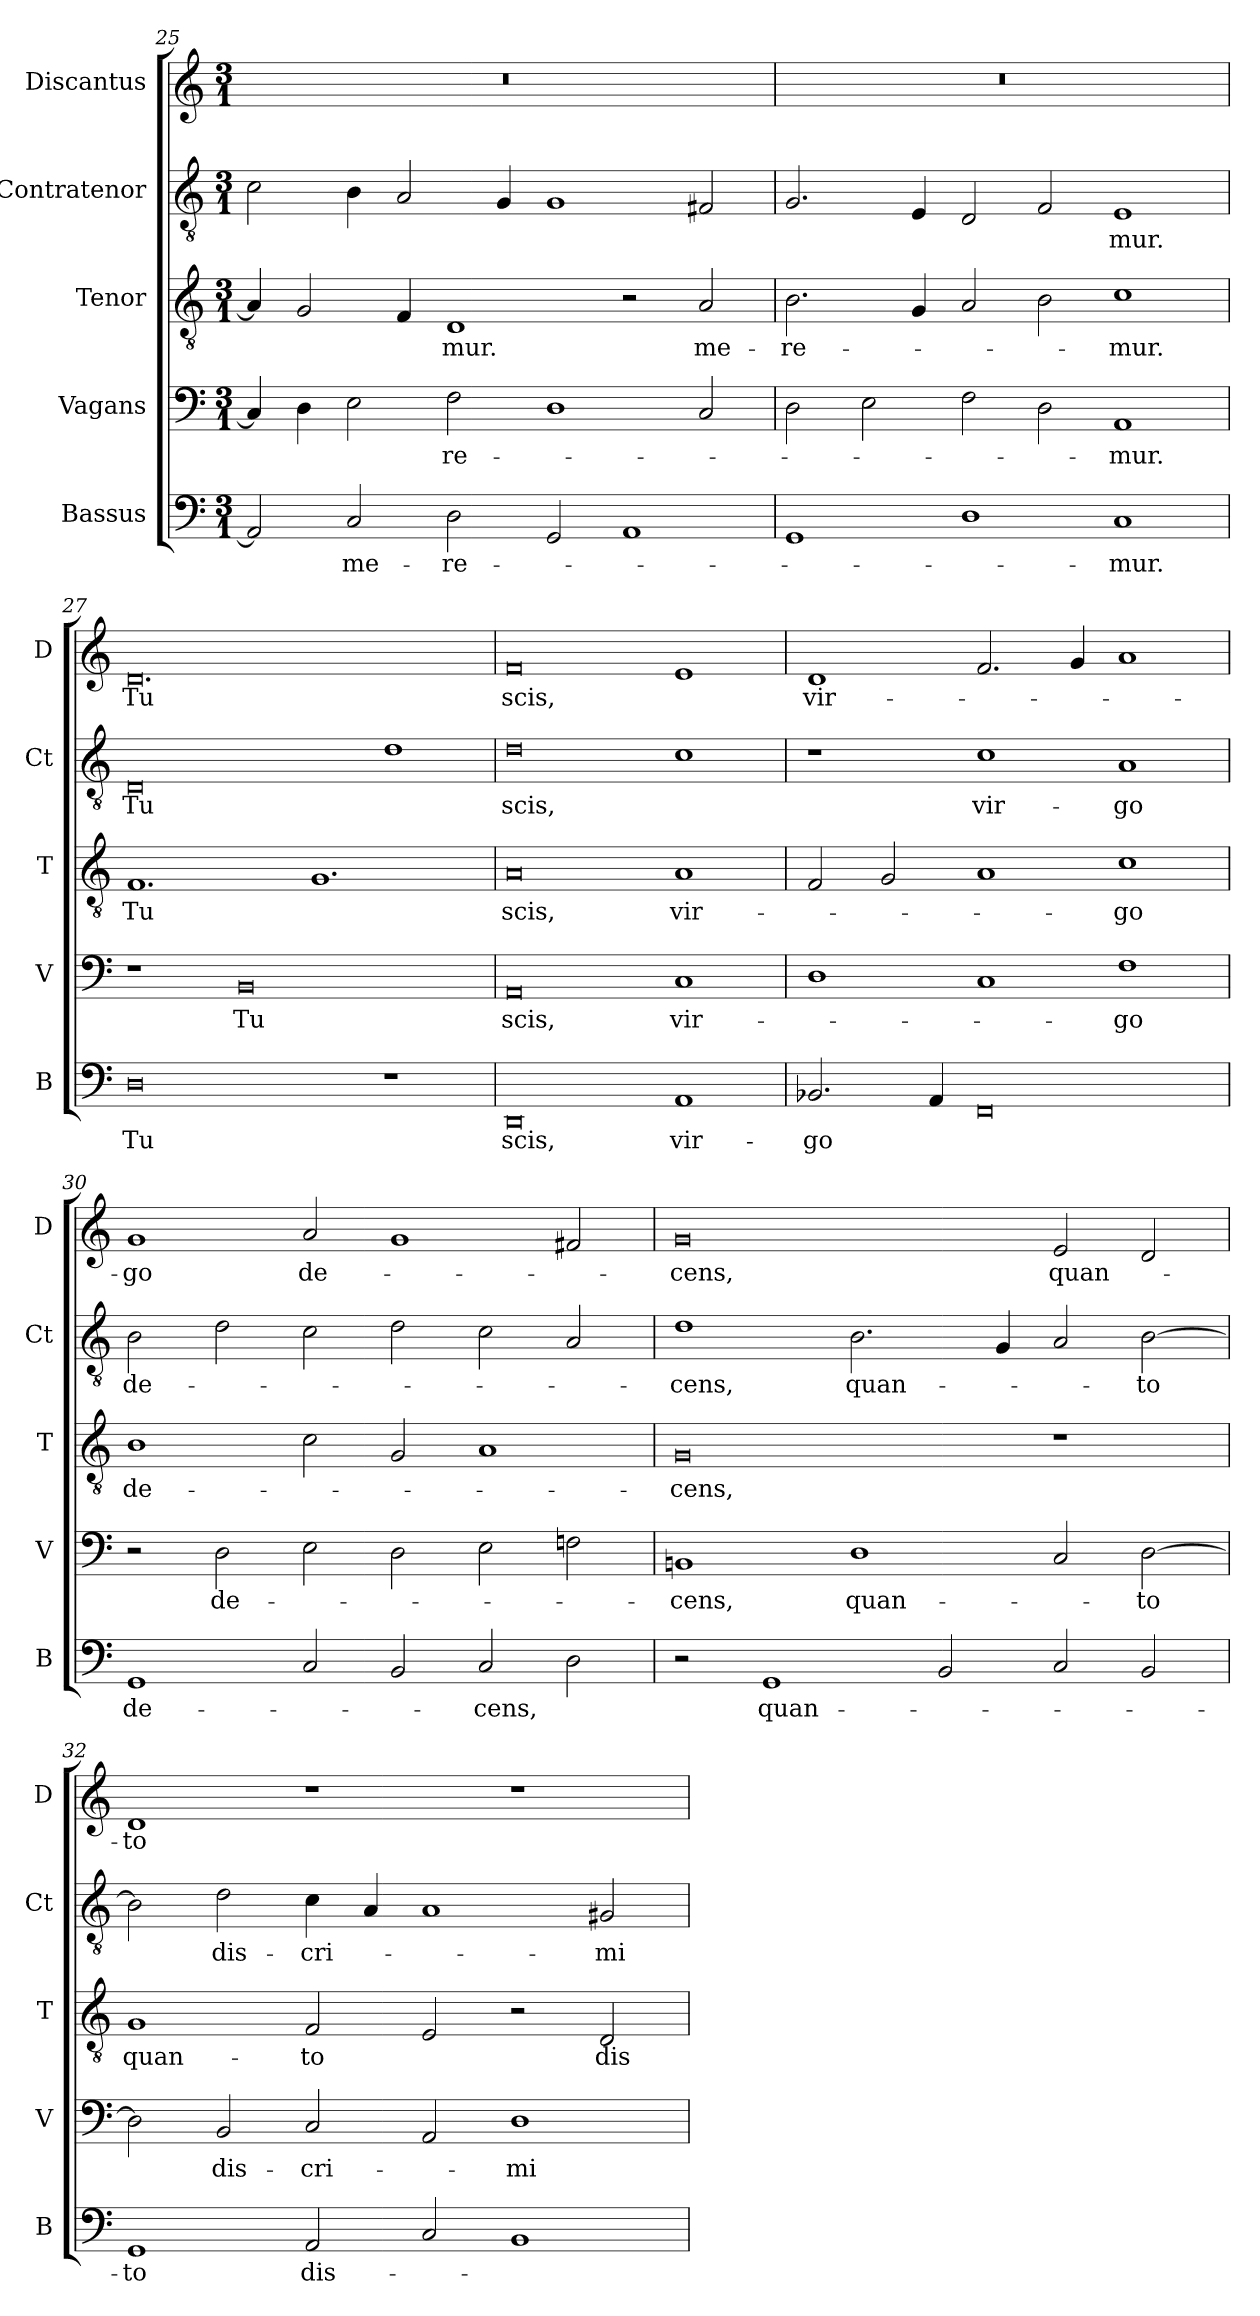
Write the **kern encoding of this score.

**kern	**text	**kern	**text	**kern	**text	**kern	**text	**kern	**text
*part5	*part5	*part4	*part4	*part3	*part3	*part2	*part2	*part1	*part1
*staff5	*staff5	*staff4	*staff4	*staff3	*staff3	*staff2	*staff2	*staff1	*staff1
*I"Bassus	*	*I"Vagans	*	*I"Tenor	*	*I"Contratenor	*	*I"Discantus	*
*I'B	*	*I'V	*	*I'T	*	*I'Ct	*	*I'D	*
*clefF4	*	*clefF4	*	*clefGv2	*	*clefGv2	*	*clefG2	*
*k[]	*	*k[]	*	*k[]	*	*k[]	*	*k[]	*
*M3/1	*	*M3/1	*	*M3/1	*	*M3/1	*	*M3/1	*
=25	=25	=25	=25	=25	=25	=25	=25	=25	=25
2AA/]	.	4C/]	.	4A/]	.	2c\	.	0.r	.
.	.	4D\	.	2G/	.	.	.	.	.
2C/	me-	2E\	.	.	.	4B\	.	.	.
.	.	.	.	4F/	.	2A/	.	.	.
2D\	-re-	2F\	-re-	1D	-mur.	.	.	.	.
.	.	.	.	.	.	4G/	.	.	.
2GG/	.	1D	.	.	.	1G	.	.	.
1AA	.	.	.	2r	.	.	.	.	.
.	.	2C/	.	2A/	me-	2F#X/	.	.	.
=26	=26	=26	=26	=26	=26	=26	=26	=26	=26
1GG	.	2D\	.	2.B\	-re-	2.G/	.	0.r	.
.	.	2E\	.	.	.	.	.	.	.
.	.	.	.	4G/	.	4E/	.	.	.
1D	.	2F\	.	2A/	.	2D/	.	.	.
.	.	2D\	.	2B\	.	2F/	.	.	.
1C	-mur.	1AA	-mur.	1c	-mur.	1E	-mur.	.	.
=27	=27	=27	=27	=27	=27	=27	=27	=27	=27
0D	Tu	1r	.	1.F	Tu	0D	Tu	0.d	Tu
.	.	0BB	Tu	.	.	.	.	.	.
.	.	.	.	1.G	.	.	.	.	.
1r	.	.	.	.	.	1d	.	.	.
=28	=28	=28	=28	=28	=28	=28	=28	=28	=28
0DD	scis,	0AA	scis,	0A	scis,	0d	scis,	0f	scis,
1AA	vir-	1C	vir-	1A	vir-	1c	.	1e	.
=29	=29	=29	=29	=29	=29	=29	=29	=29	=29
2.BB-X/	-go	1D	.	2F/	.	1r	.	1d	vir-
.	.	.	.	2G/	.	.	.	.	.
4AA/	.	.	.	.	.	.	.	.	.
0FF	.	1C	.	1A	.	1c	vir-	2.f/	.
.	.	.	.	.	.	.	.	4g/	.
.	.	1F	-go	1c	-go	1A	-go	1a	.
=30	=30	=30	=30	=30	=30	=30	=30	=30	=30
1GG	de-	2r	.	1B	de-	2B\	de-	1g	-go
.	.	2D\	de-	.	.	2d\	.	.	.
2C/	.	2E\	.	2c\	.	2c\	.	2a/	de-
2BB/	.	2D\	.	2G/	.	2d\	.	1g	.
2C/	-cens,	2E\	.	1A	.	2c\	.	.	.
2D\	.	2Fn\	.	.	.	2A/	.	2f#X/	.
=31	=31	=31	=31	=31	=31	=31	=31	=31	=31
2r	.	1BBn	-cens,	0G	-cens,	1d	-cens,	0g	-cens,
1GG	quan-	.	.	.	.	.	.	.	.
.	.	1D	quan-	.	.	2.B\	quan-	.	.
2BB/	.	.	.	.	.	.	.	.	.
.	.	.	.	.	.	4G/	.	.	.
2C/	.	2C/	.	1r	.	2A/	.	2e/	quan-
2BB/	.	[2D\	-to	.	.	[2B\	-to	2d/	.
=32	=32	=32	=32	=32	=32	=32	=32	=32	=32
1GG	-to	2D\]	.	1G	quan-	2B\]	.	1d	-to
.	.	2BB/	dis-	.	.	2d\	dis-	.	.
2AA/	dis-	2C/	-cri-	2F/	-to	4c\	-cri-	1r	.
.	.	.	.	.	.	4A/	.	.	.
2C/	.	2AA/	.	2E/	.	1A	.	.	.
1BB	.	1D	-mi-	2r	.	.	.	1r	.
.	.	.	.	2D/	dis-	2G#X/	-mi-	.	.
=	=	=	=	=	=	=	=	=	=
*-	*-	*-	*-	*-	*-	*-	*-	*-	*-
